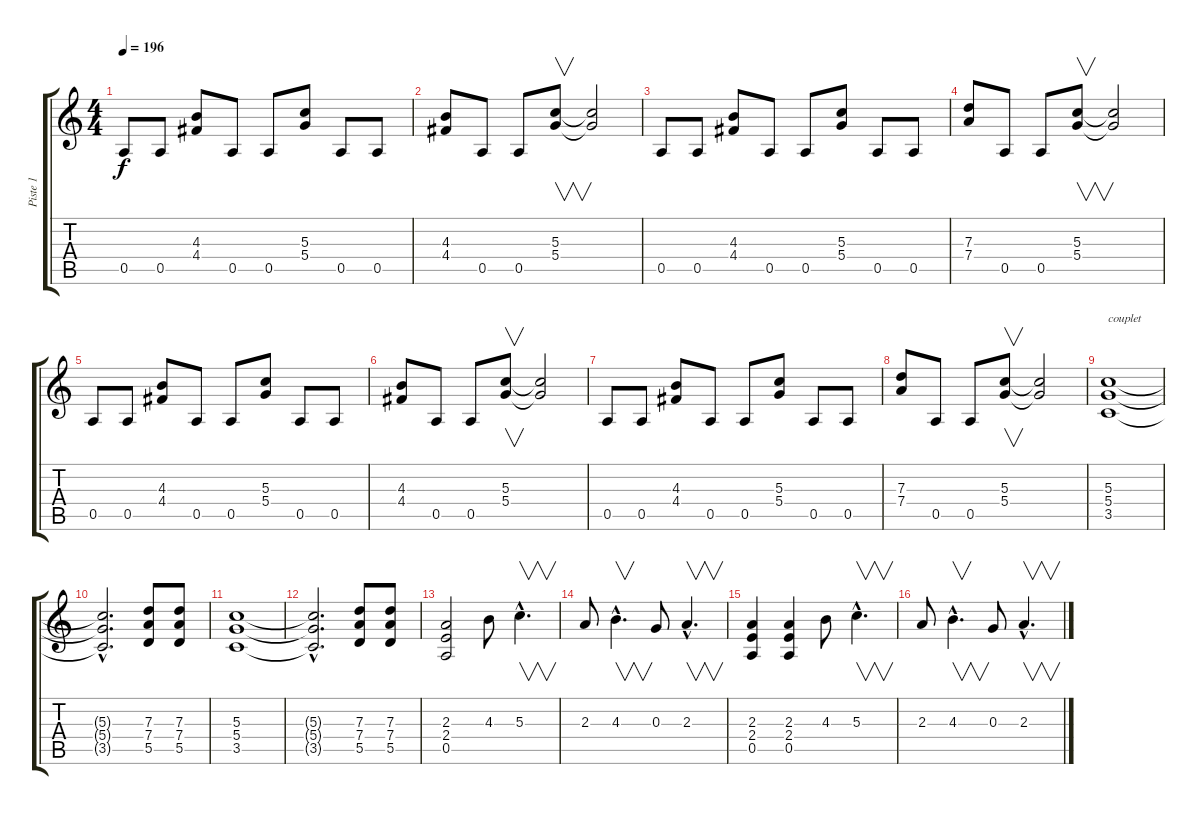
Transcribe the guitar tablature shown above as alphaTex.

\track ("Piste 1" "Piste 1") {instrument distortionguitar}
\staff {score tabs}
\tuning (E4 B3 G3 D3 A2 E2) {hide}
\ts (4 4)
\tempo 196
\clef g2
\ks c
0.5.8{dy f} 0.5.8 (4.3 4.4).8 0.5.8 0.5.8 (5.3 5.4).8 0.5.8 0.5.8 |
(4.3 4.4).8 0.5.8 0.5.8 (5.3 5.4).8{v} (5.3{t} 5.4{t}).2 |
0.5.8 0.5.8 (4.3 4.4).8 0.5.8 0.5.8 (5.3 5.4).8 0.5.8 0.5.8 |
(7.3 7.4).8 0.5.8 0.5.8 (5.3 5.4).8{v} (5.3{t} 5.4{t}).2 |
0.5.8 0.5.8 (4.3 4.4).8 0.5.8 0.5.8 (5.3 5.4).8 0.5.8 0.5.8 |
(4.3 4.4).8 0.5.8 0.5.8 (5.3 5.4).8{v} (5.3{t} 5.4{t}).2 |
0.5.8 0.5.8 (4.3 4.4).8 0.5.8 0.5.8 (5.3 5.4).8 0.5.8 0.5.8 |
(7.3 7.4).8 0.5.8 0.5.8 (5.3 5.4).8{v} (5.3{t} 5.4{t}).2 |
(5.3 5.4 3.5).1{txt "couplet"} |
(5.3{hac t} 5.4{hac t} 3.5{hac t}).2{d} (7.3 7.4 5.5).8 (7.3 7.4 5.5).8 |
(5.3 5.4 3.5).1 |
(5.3{hac t} 5.4{hac t} 3.5{hac t}).2{d} (7.3 7.4 5.5).8 (7.3 7.4 5.5).8 |
(2.3 2.4 0.5).2 4.3.8 5.3{hac}.4{v d} |
2.3.8 4.3{hac}.4{v d} 0.3.8 2.3{hac}.4{v d} |
(2.3 2.4 0.5).4 (2.3 2.4 0.5).4 4.3.8 5.3{hac}.4{v d} |
2.3.8 4.3{hac}.4{v d} 0.3.8 2.3{hac}.4{v d}
